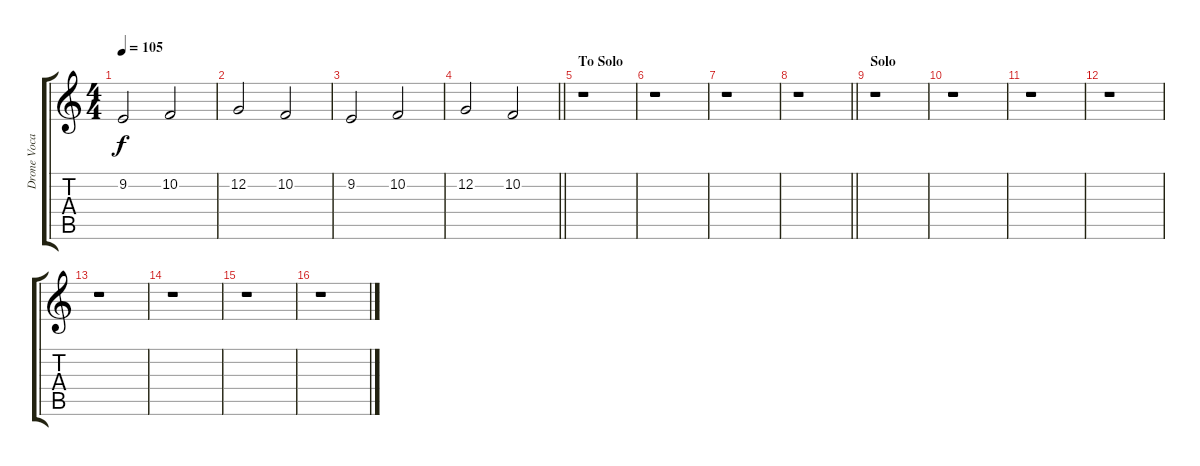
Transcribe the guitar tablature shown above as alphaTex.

\track ("Drone Vocals 2 [Josh Homme]" "Drone Voca") {instrument choiraahs}
\staff {score tabs}
\tuning (C4 G3 Eb3 Bb2 F2 C2) {hide}
\ts (4 4)
\tempo 105
\clef g2
\ks c
9.2.2{dy f} 10.2.2 |
12.2.2 10.2.2 |
9.2.2 10.2.2 |
\barLineRight lightlight
12.2.2 10.2.2 |
\section ("" "To Solo")
r.1 |
r.1 |
r.1 |
\barLineRight lightlight
r.1 |
\section ("" "Solo")
r.1 |
r.1 |
r.1 |
r.1 |
r.1 |
r.1 |
r.1 |
r.1
